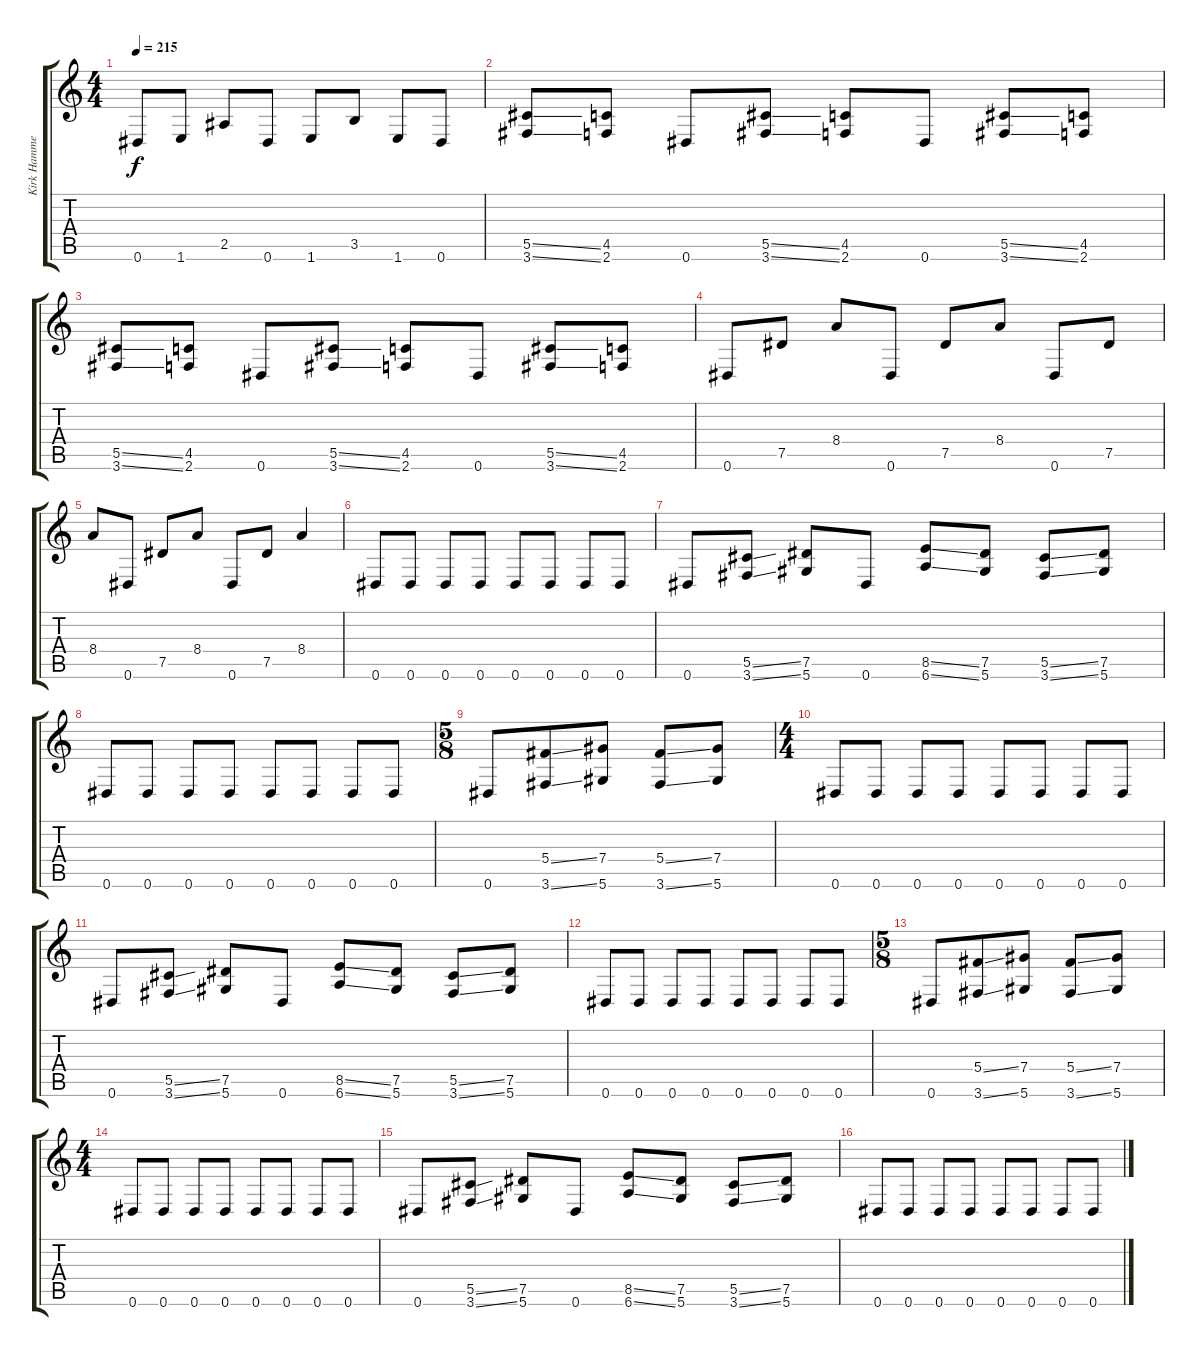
\track ("Kirk Hammet" "Kirk Hamme") {instrument distortionguitar}
\staff {score tabs}
\tuning (Eb4 Bb3 Gb3 Db3 Ab2 Eb2) {hide}
\ts (4 4)
\tempo 215
\clef g2
\ks c
0.6.8{dy f} 1.6.8 2.5.8 0.6.8 1.6.8 3.5.8 1.6.8 0.6.8 |
(5.5{ss} 3.6{ss}).8 (4.5 2.6).8 0.6.8 (5.5{ss} 3.6{ss}).8 (4.5 2.6).8 0.6.8 (5.5{ss} 3.6{ss}).8 (4.5 2.6).8 |
(5.5{ss} 3.6{ss}).8 (4.5 2.6).8 0.6.8 (5.5{ss} 3.6{ss}).8 (4.5 2.6).8 0.6.8 (5.5{ss} 3.6{ss}).8 (4.5 2.6).8 |
0.6.8 7.5.8 8.4.8 0.6.8 7.5.8 8.4.8 0.6.8 7.5.8 |
8.4.8 0.6.8 7.5.8 8.4.8 0.6.8 7.5.8 8.4.4 |
0.6.8 0.6.8 0.6.8 0.6.8 0.6.8 0.6.8 0.6.8 0.6.8 |
0.6.8 (5.5{ss} 3.6{ss}).8 (7.5 5.6).8 0.6.8 (8.5{ss} 6.6{ss}).8 (7.5 5.6).8 (5.5{ss} 3.6{ss}).8 (7.5 5.6).8 |
0.6.8 0.6.8 0.6.8 0.6.8 0.6.8 0.6.8 0.6.8 0.6.8 |
\ts (5 8)
0.6.8 (5.4{ss} 3.6{ss}).8 (7.4 5.6).8 (5.4{ss} 3.6{ss}).8 (7.4 5.6).8 |
\ts (4 4)
0.6.8 0.6.8 0.6.8 0.6.8 0.6.8 0.6.8 0.6.8 0.6.8 |
0.6.8 (5.5{ss} 3.6{ss}).8 (7.5 5.6).8 0.6.8 (8.5{ss} 6.6{ss}).8 (7.5 5.6).8 (5.5{ss} 3.6{ss}).8 (7.5 5.6).8 |
0.6.8 0.6.8 0.6.8 0.6.8 0.6.8 0.6.8 0.6.8 0.6.8 |
\ts (5 8)
0.6.8 (5.4{ss} 3.6{ss}).8 (7.4 5.6).8 (5.4{ss} 3.6{ss}).8 (7.4 5.6).8 |
\ts (4 4)
0.6.8 0.6.8 0.6.8 0.6.8 0.6.8 0.6.8 0.6.8 0.6.8 |
0.6.8 (5.5{ss} 3.6{ss}).8 (7.5 5.6).8 0.6.8 (8.5{ss} 6.6{ss}).8 (7.5 5.6).8 (5.5{ss} 3.6{ss}).8 (7.5 5.6).8 |
0.6.8 0.6.8 0.6.8 0.6.8 0.6.8 0.6.8 0.6.8 0.6.8
